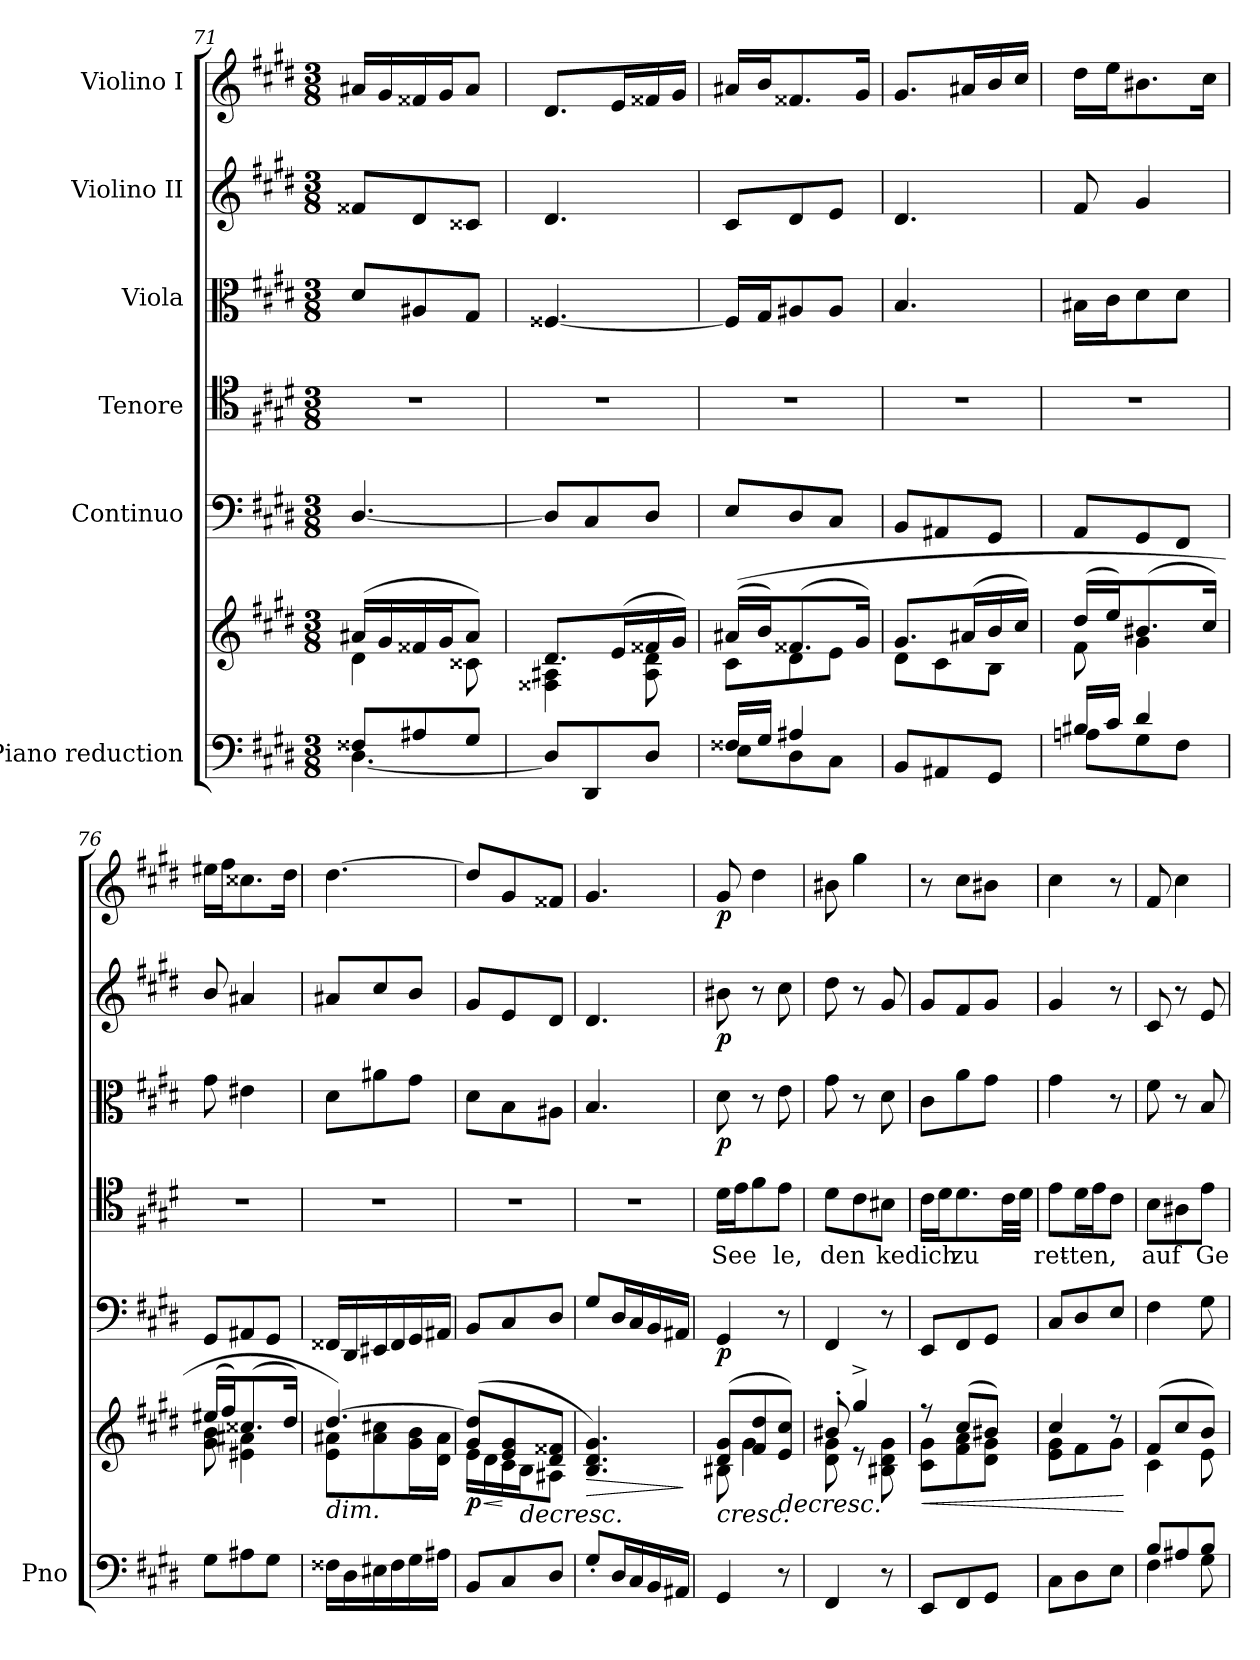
**kern	**kern	**dynam	**kern	**dynam	**kern	**text	**kern	**dynam	**kern	**dynam	**kern	**dynam
*part6	*part6	*part6	*part5	*part5	*part4	*part4	*part3	*part3	*part2	*part2	*part1	*part1
*staff7	*staff6	*staff6/7	*staff5	*staff5	*staff4	*staff4	*staff3	*staff3	*staff2	*staff2	*staff1	*staff1
*I"Piano reduction	*	*	*I"Continuo	*	*I"Tenore	*	*I"Viola	*	*I"Violino II	*	*I"Violino I	*
*I'Pno	*	*	*	*	*	*	*	*	*	*	*	*
*clefF4	*clefG2	*	*clefF4	*	*clefC4	*	*clefC3	*	*clefG2	*	*clefG2	*
*k[f#c#g#d#]	*k[f#c#g#d#]	*	*k[f#c#g#d#]	*	*k[f#c#g#d#]	*	*k[f#c#g#d#]	*	*k[f#c#g#d#]	*	*k[f#c#g#d#]	*
*M3/8	*M3/8	*	*M3/8	*	*M3/8	*	*M3/8	*	*M3/8	*	*M3/8	*
=71	=71	=71	=71	=71	=71	=71	=71	=71	=71	=71	=71	=71
*^	*^	*	*	*	*	*	*	*	*	*	*	*
8F##X/L	[4.D#\	(16a#X/LL	4d#\	.	[4.D#/	.	4.r	.	8d#/L	.	8f##X/L	.	16a#X/LL	.
.	.	16g#/	.	.	.	.	.	.	.	.	.	.	16g#/	.
8A#X/	.	16f##X/	.	.	.	.	.	.	8A#X/	.	8d#/	.	16f##X/	.
.	.	16g#/J	.	.	.	.	.	.	.	.	.	.	16g#/J	.
8G#/J	.	8a#/J)	8c##X\	.	.	.	.	.	8G#/J	.	8c##X/J	.	8a#/J	.
*v	*v	*	*	*	*	*	*	*	*	*	*	*	*	*
=72	=72	=72	=72	=72	=72	=72	=72	=72	=72	=72	=72	=72	=72
8D#/L]	8.d#/L	4F##X\ 4A#X\	.	8D#/L]	.	4.r	.	[4.F##X/	.	4.d#/	.	8.d#/L	.
8DD#/	.	.	.	8C#/	.	.	.	.	.	.	.	.	.
.	(16e/L	.	.	.	.	.	.	.	.	.	.	16e/L	.
8D#/J	16f##X/	8A#\ 8d#\	.	8D#/J	.	.	.	.	.	.	.	16f##X/	.
.	16g#/JJ)	.	.	.	.	.	.	.	.	.	.	16g#/JJ	.
=73	=73	=73	=73	=73	=73	=73	=73	=73	=73	=73	=73	=73	=73
*^	*	*	*	*	*	*	*	*	*	*	*	*	*
16F##X/LL	8E\L	((16a#X/LL	8c#\L	.	8E/L	.	4.r	.	16F##/LL]	.	8c#/L	.	16a#X/LL	.
16G#/JJ	.	16b/J)	.	.	.	.	.	.	16G#/J	.	.	.	16b/J	.
4A#X/	8D#\	(8.f##X/	8d#\	.	8D#/	.	.	.	8A#X/	.	8d#/	.	8.f##X/	.
.	8C#\J	.	8e\J	.	8C#/J	.	.	.	8A#/J	.	8e/J	.	.	.
.	.	16g#/Jk)	.	.	.	.	.	.	.	.	.	.	16g#/Jk	.
*v	*v	*	*	*	*	*	*	*	*	*	*	*	*	*
=74	=74	=74	=74	=74	=74	=74	=74	=74	=74	=74	=74	=74	=74
8BB/L	8.g#/L	8d#\L	.	8BB/L	.	4.r	.	4.B/	.	4.d#/	.	8.g#/L	.
8AA#X/	.	8c#\	.	8AA#X/	.	.	.	.	.	.	.	.	.
.	(16a#X/L	.	.	.	.	.	.	.	.	.	.	16a#X/L	.
8GG#/J	16b/	8B\J	.	8GG#/J	.	.	.	.	.	.	.	16b/	.
.	16cc#/JJ)	.	.	.	.	.	.	.	.	.	.	16cc#/JJ	.
=75	=75	=75	=75	=75	=75	=75	=75	=75	=75	=75	=75	=75	=75
*^	*	*	*	*	*	*	*	*	*	*	*	*	*
16B#X/LL	8An\L	(16dd#/LL	8f#\	.	8AA/L	.	4.r	.	16B#X\LL	.	8f#/	.	16dd#\LL	.
16c#/JJ	.	16ee/J)	.	.	.	.	.	.	16c#\J	.	.	.	16ee\J	.
4d#/	8G#\	(8.b#X/	4g#\	.	8GG#/	.	.	.	8d#\	.	4g#/	.	8.b#X\	.
.	8F#\J	.	.	.	8FF#/J	.	.	.	8d#\J	.	.	.	.	.
.	.	16cc#/Jk)	.	.	.	.	.	.	.	.	.	.	16cc#\Jk	.
*v	*v	*	*	*	*	*	*	*	*	*	*	*	*	*
!!LO:LB:g=z
=76	=76	=76	=76	=76	=76	=76	=76	=76	=76	=76	=76	=76	=76
8G#\L	(16ee#X/LL	8g#\ 8b\	.	8GG#/L	.	4.r	.	8g#\	.	8b/	.	16ee#X\LL	.
.	16ff#/J)	.	.	.	.	.	.	.	.	.	.	16ff#\J	.
8A#X\	(8.cc##X/	4e#X\ 4a#X\	.	8AA#X/	.	.	.	4e#X\	.	4a#X/	.	8.cc##X\	.
8G#\J	.	.	.	8GG#/J	.	.	.	.	.	.	.	.	.
.	16dd#/Jk)	.	.	.	.	.	.	.	.	.	.	16dd#\Jk	.
=77	=77	=77	=77	=77	=77	=77	=77	=77	=77	=77	=77	=77	=77
!	!LO:TX:b:i:t=dim.	!	!	!	!	!	!	!	!	!	!	!	!
16F##X\LL	[4.dd#/)	8e\ 8a#X\L	.	16FF##X/LL	.	4.r	.	8d#\L	.	8a#X/L	.	[4.dd#\	.
16D#\	.	.	.	16DD#/	.	.	.	.	.	.	.	.	.
16E#X\	.	8a#\ 8cc#X\	.	16EE#X/	.	.	.	8a#X\	.	8cc#/	.	.	.
16F##\	.	.	.	16FF##/	.	.	.	.	.	.	.	.	.
16G#\	.	16g#\ 16b\L	.	16GG#/	.	.	.	8g#\J	.	8b/J	.	.	.
16A#X\JJ	.	16d#\ 16a#\JJ	.	16AA#X/JJ	.	.	.	.	.	.	.	.	.
=78	=78	=78	=78	=78	=78	=78	=78	=78	=78	=78	=78	=78	=78
!	!	!	!LO:HP:b	!	!	!	!	!	!	!	!	!	!
!	!	!	!LO:DY:n=1:b	!	!	!	!	!	!	!	!	!	!
8BB/L	(8g#/ 8dd#/]L	16e\LL	< p	8BB/L	.	4.r	.	8d#\L	.	8g#/L	.	8dd#/L]	.
.	.	16d#\	.	.	.	.	.	.	.	.	.	.	.
8C#/	8e/ 8g#/	16c#\	[	8C#/	.	.	.	8B\	.	8e/	.	8g#/	.
!	!	!	!LO:HP:b	!	!	!	!	!	!	!	!	!	!
.	.	16B\J	>	.	.	.	.	.	.	.	.	.	.
8D#/J	8d#/ 8f##X/J	8A#X\J	.	8D#/J	.	.	.	8A#X\J	.	8d#/J	.	8f##X/J	.
=79	=79	=79	=79	=79	=79	=79	=79	=79	=79	=79	=79	=79	=79
!	!	!	!LO:HP:b	!	!	!	!	!	!	!	!	!	!
*	*v	*v	*	*	*	*	*	*	*	*	*	*	*
8G#'/L	4.B/ 4.d#/ 4.g#/)	>	8G#/L	.	4.r	.	4.B/	.	4.d#/	.	4.g#/	.
16D#/L	.	.	16D#/L	.	.	.	.	.	.	.	.	.
16C#/	.	.	16C#/	.	.	.	.	.	.	.	.	.
16BB/	.	.	16BB/	.	.	.	.	.	.	.	.	.
16AA#X/JJ	.	.	16AA#X/JJ	.	.	.	.	.	.	.	.	.
.	.	]	.	.	.	.	.	.	.	.	.	.
=80	=80	=80	=80	=80	=80	=80	=80	=80	=80	=80	=80	=80
!	!	!LO:HP:b	!	!LO:DY:b	!	!LO:LY:b	!	!LO:DY:b	!	!LO:DY:b	!	!LO:DY:b
*	*^	*	*	*	*	*	*	*	*	*	*	*
4GG#/	(8d#/ 8g#/L	8B#X\	<	4GG#/	p	16d#\LL	See	8d#\	p	8b#X\	p	8g#/	p
.	.	.	.	.	.	16e\J	.	.	.	.	.	.	.
.	8f#/ 8dd#/	4g#\	]	.	.	8f#\	.	8r	.	8r	.	4dd#\	.
!	!	!	!LO:HP:b	!	!	!	!LO:LY:b	!	!	!	!	!	!
8r	8e/ 8cc#/J)	.	>	8r	.	8e\J	le,	8e\	.	8cc#\	.	.	.
*	*v	*v	*	*	*	*	*	*	*	*	*	*	*
.	.	[	.	.	.	.	.	.	.	.	.	.
=81	=81	=81	=81	=81	=81	=81	=81	=81	=81	=81	=81	=81
*	*^	*	*	*	*	*	*	*	*	*	*	*
!	!	!	!	!	!	!	!LO:LY:b	!	!	!	!	!	!
4FF#/	8b#X'/	8d#\ 8g#\	.	4FF#/	.	8d#\L	den	8g#\	.	8dd#\	.	8b#X\	.
.	4gg#^/	8r	.	.	.	8c#\	.	8r	.	8r	.	4gg#\	.
!	!	!	!	!	!	!	!LO:LY:b	!	!	!	!	!	!
8r	.	8B#X\ 8d#\ 8g#\	.	8r	.	8B#X\J	ke	8d#\	.	8g#/	.	.	.
=82	=82	=82	=82	=82	=82	=82	=82	=82	=82	=82	=82	=82	=82
!	!	!	!LO:HP:b	!	!	!	!LO:LY:b	!	!	!	!	!	!
8EE/L	8r	8c#\ 8g#\L	<	8EE/L	.	16c#\LL	dich	8c#\L	.	8g#/L	.	8r	.
.	.	.	.	.	.	16d#\J	.	.	.	.	.	.	.
!	!	!	!	!	!	!	!LO:LY:b	!	!	!	!	!	!
8FF#/	(8cc#/L	8f#\ 8a\	]	8FF#/	.	8.d#\	zu	8a\	.	8f#/	.	8cc#\L	.
8GG#/J	8b#X/J)	8d#\ 8g#\J	.	8GG#/J	.	.	.	8g#\J	.	8g#/J	.	8b#X\J	.
.	.	.	.	.	.	32c#\LL	.	.	.	.	.	.	.
.	.	.	.	.	.	32d#\JJJ	.	.	.	.	.	.	.
=83	=83	=83	=83	=83	=83	=83	=83	=83	=83	=83	=83	=83	=83
!	!	!	!	!	!	!	!LO:LY:b	!	!	!	!	!	!
8C#\L	4cc#/	8e\ 8g#\L	.	8C#/L	.	8e\L	ret-	4g#\	.	4g#/	.	4cc#\	.
!	!	!	!	!	!	!	!LO:LY:b	!	!	!	!	!	!
8D#\	.	8f#\	.	8D#/	.	16d#\L	ten,	.	.	.	.	.	.
.	.	.	.	.	.	16e\J	.	.	.	.	.	.	.
8E\J	8r	8g#\J	.	8E/J	.	8c#\J	.	8r	.	8r	.	8r	.
*	*v	*v	*	*	*	*	*	*	*	*	*	*	*
.	.	[	.	.	.	.	.	.	.	.	.	.
=84	=84	=84	=84	=84	=84	=84	=84	=84	=84	=84	=84	=84
*^	*^	*	*	*	*	*	*	*	*	*	*	*
!	!	!	!	!	!	!	!	!LO:LY:b	!	!	!	!	!	!
8B/L	4F#\	(8f#/L	4c#\	.	4F#\	.	8B\L	auf	8f#\	.	8c#/	.	8f#/	.
8A#X/	.	8cc#/	.	.	.	.	8A#X\	.	8r	.	8r	.	4cc#\	.
!	!	!	!	!	!	!	!	!LO:LY:b	!	!	!	!	!	!
8B/J	8G#\	8b/J)	8e\	.	8G#\	.	8e\J	Ge-	8B/	.	8e/	.	.	.
*v	*v	*	*	*	*	*	*	*	*	*	*	*	*	*
*	*v	*v	*	*	*	*	*	*	*	*	*	*	*
=	=	=	=	=	=	=	=	=	=	=	=	=
*-	*-	*-	*-	*-	*-	*-	*-	*-	*-	*-	*-	*-
